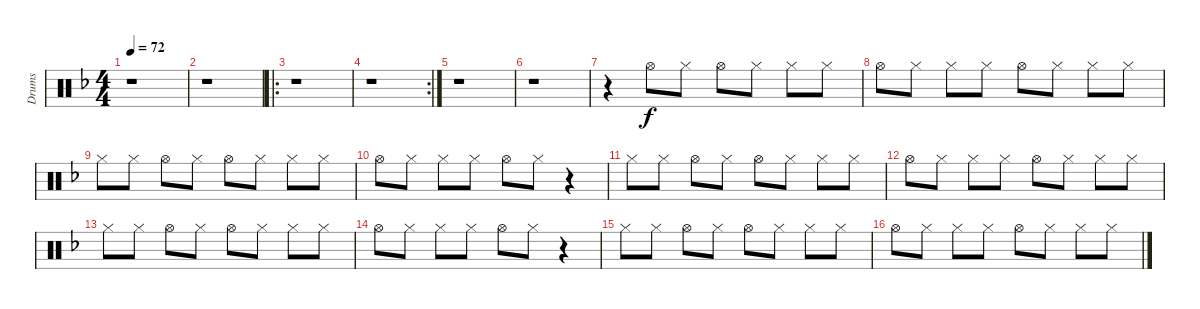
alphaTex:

\track ("Drums" "Drums") {instrument percussion}
\staff {score}
\articulation defaults
\ts (4 4)
\tempo 72
\clef neutral
\ks dminor
r.1{dy f} |
r.1 |
\ro
r.1 |
\rc 2
r.1 |
r.1 |
r.1 |
r.4 "Hi-Hat (open)".8 "Hi-Hat (closed)".8 "Hi-Hat (open)".8 "Hi-Hat (closed)".8 "Hi-Hat (closed)".8 "Hi-Hat (closed)".8 |
"Hi-Hat (open)".8 "Hi-Hat (closed)".8 "Hi-Hat (closed)".8 "Hi-Hat (closed)".8 "Hi-Hat (open)".8 "Hi-Hat (closed)".8 "Hi-Hat (closed)".8 "Hi-Hat (closed)".8 |
"Hi-Hat (closed)".8 "Hi-Hat (closed)".8 "Hi-Hat (open)".8 "Hi-Hat (closed)".8 "Hi-Hat (open)".8 "Hi-Hat (closed)".8 "Hi-Hat (closed)".8 "Hi-Hat (closed)".8 |
"Hi-Hat (open)".8 "Hi-Hat (closed)".8 "Hi-Hat (closed)".8 "Hi-Hat (closed)".8 "Hi-Hat (open)".8 "Hi-Hat (closed)".8 r.4 |
"Hi-Hat (closed)".8 "Hi-Hat (closed)".8 "Hi-Hat (open)".8 "Hi-Hat (closed)".8 "Hi-Hat (open)".8 "Hi-Hat (closed)".8 "Hi-Hat (closed)".8 "Hi-Hat (closed)".8 |
"Hi-Hat (open)".8 "Hi-Hat (closed)".8 "Hi-Hat (closed)".8 "Hi-Hat (closed)".8 "Hi-Hat (open)".8 "Hi-Hat (closed)".8 "Hi-Hat (closed)".8 "Hi-Hat (closed)".8 |
"Hi-Hat (closed)".8 "Hi-Hat (closed)".8 "Hi-Hat (open)".8 "Hi-Hat (closed)".8 "Hi-Hat (open)".8 "Hi-Hat (closed)".8 "Hi-Hat (closed)".8 "Hi-Hat (closed)".8 |
"Hi-Hat (open)".8 "Hi-Hat (closed)".8 "Hi-Hat (closed)".8 "Hi-Hat (closed)".8 "Hi-Hat (open)".8 "Hi-Hat (closed)".8 r.4 |
"Hi-Hat (closed)".8 "Hi-Hat (closed)".8 "Hi-Hat (open)".8 "Hi-Hat (closed)".8 "Hi-Hat (open)".8 "Hi-Hat (closed)".8 "Hi-Hat (closed)".8 "Hi-Hat (closed)".8 |
"Hi-Hat (open)".8 "Hi-Hat (closed)".8 "Hi-Hat (closed)".8 "Hi-Hat (closed)".8 "Hi-Hat (open)".8 "Hi-Hat (closed)".8 "Hi-Hat (closed)".8 "Hi-Hat (closed)".8
